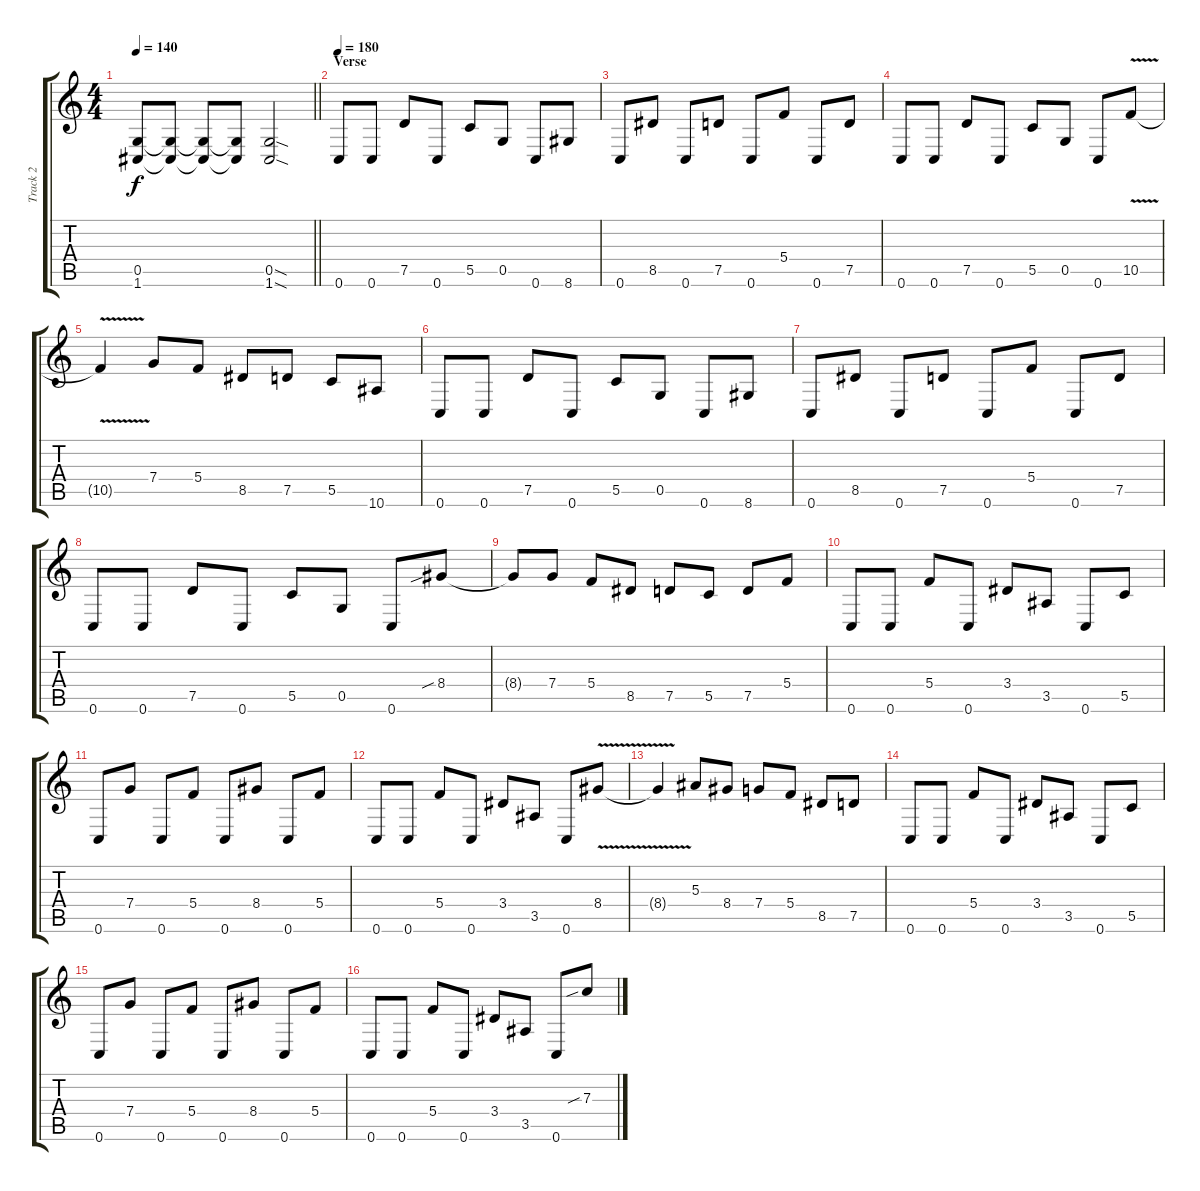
\track ("Track 2" "Track 2") {instrument overdrivenguitar}
\staff {score tabs}
\tuning (D4 A3 F3 C3 G2 C2) {hide}
\ts (4 4)
\tempo 140
\clef g2
\barLineRight lightlight
\ks c
(0.5{t} 1.6{t}).8{dy f} (0.5{t} 1.6{t}).8 (0.5{t} 1.6{t}).8 (0.5{t} 1.6{t}).8 (0.5{sod} 1.6{sod}).2 |
\section ("" "Verse")
\tempo 180
0.6.8 0.6.8 7.5.8 0.6.8 5.5.8 0.5.8 0.6.8 8.6.8 |
0.6.8 8.5.8 0.6.8 7.5.8 0.6.8 5.4.8 0.6.8 7.5.8 |
0.6.8 0.6.8 7.5.8 0.6.8 5.5.8 0.5.8 0.6.8 10.5{v}.8 |
10.5{t}.4 7.4.8 5.4.8 8.5.8 7.5.8 5.5.8 10.6.8 |
0.6.8 0.6.8 7.5.8 0.6.8 5.5.8 0.5.8 0.6.8 8.6.8 |
0.6.8 8.5.8 0.6.8 7.5.8 0.6.8 5.4.8 0.6.8 7.5.8 |
0.6.8 0.6.8 7.5.8 0.6.8 5.5.8 0.5.8 0.6.8 8.4{sib}.8 |
8.4{t}.8 7.4.8 5.4.8 8.5.8 7.5.8 5.5.8 7.5.8 5.4.8 |
0.6.8 0.6.8 5.4.8 0.6.8 3.4.8 3.5.8 0.6.8 5.5.8 |
0.6.8 7.4.8 0.6.8 5.4.8 0.6.8 8.4.8 0.6.8 5.4.8 |
0.6.8 0.6.8 5.4.8 0.6.8 3.4.8 3.5.8 0.6.8 8.4{v}.8 |
8.4{t}.4 5.3.8 8.4.8 7.4.8 5.4.8 8.5.8 7.5.8 |
0.6.8 0.6.8 5.4.8 0.6.8 3.4.8 3.5.8 0.6.8 5.5.8 |
0.6.8 7.4.8 0.6.8 5.4.8 0.6.8 8.4.8 0.6.8 5.4.8 |
0.6.8 0.6.8 5.4.8 0.6.8 3.4.8 3.5.8 0.6.8 7.3{sib}.8
